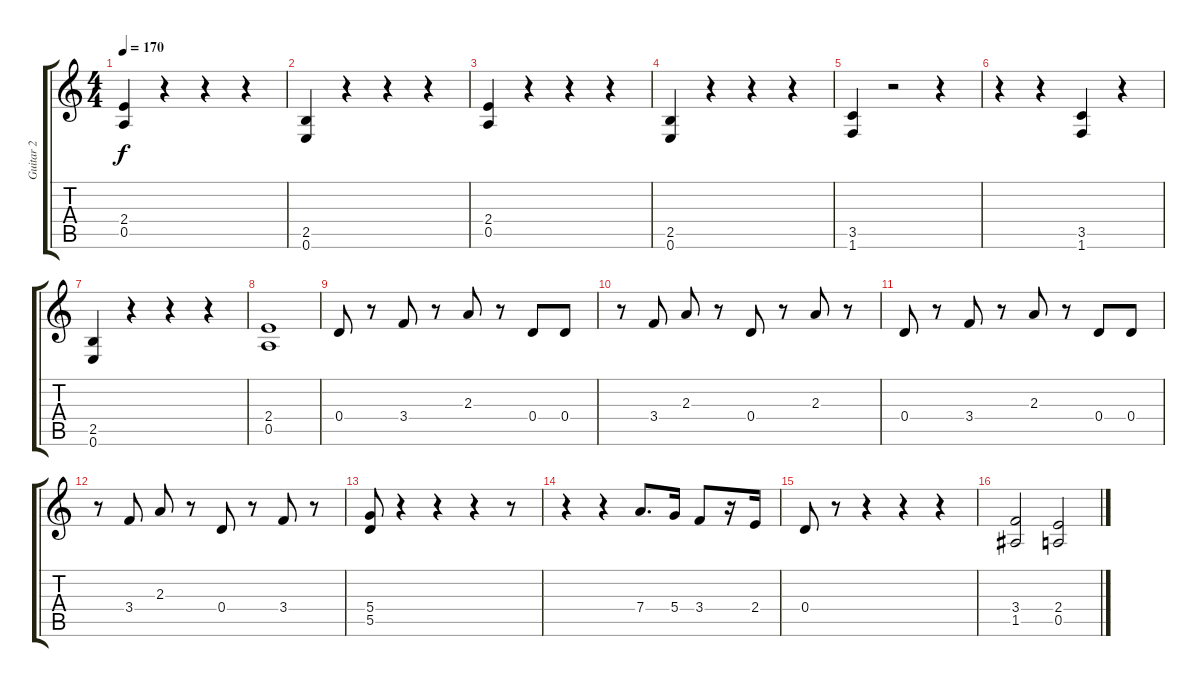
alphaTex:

\track ("Guitar 2" "Guitar 2") {instrument distortionguitar}
\staff {score tabs}
\tuning (E4 B3 G3 D3 A2 E2) {hide}
\ts (4 4)
\tempo 170
\clef g2
\ks c
(2.4 0.5).4{dy f} r.4 r.4 r.4 |
(2.5 0.6).4 r.4 r.4 r.4 |
(2.4 0.5).4 r.4 r.4 r.4 |
(2.5 0.6).4 r.4 r.4 r.4 |
(3.5 1.6).4 r.2 r.4 |
r.4 r.4 (3.5 1.6).4 r.4 |
(2.5 0.6).4 r.4 r.4 r.4 |
(2.4 0.5).1 |
0.4.8 r.8 3.4.8 r.8 2.3.8 r.8 0.4.8 0.4.8 |
r.8 3.4.8 2.3.8 r.8 0.4.8 r.8 2.3.8 r.8 |
0.4.8 r.8 3.4.8 r.8 2.3.8 r.8 0.4.8 0.4.8 |
r.8 3.4.8 2.3.8 r.8 0.4.8 r.8 3.4.8 r.8 |
(5.4 5.5).8 r.4 r.4 r.4 r.8 |
r.4 r.4 7.4.8{d} 5.4.16 3.4.8 r.16 2.4.16 |
0.4.8 r.8 r.4 r.4 r.4 |
(3.4 1.5).2 (2.4 0.5).2
